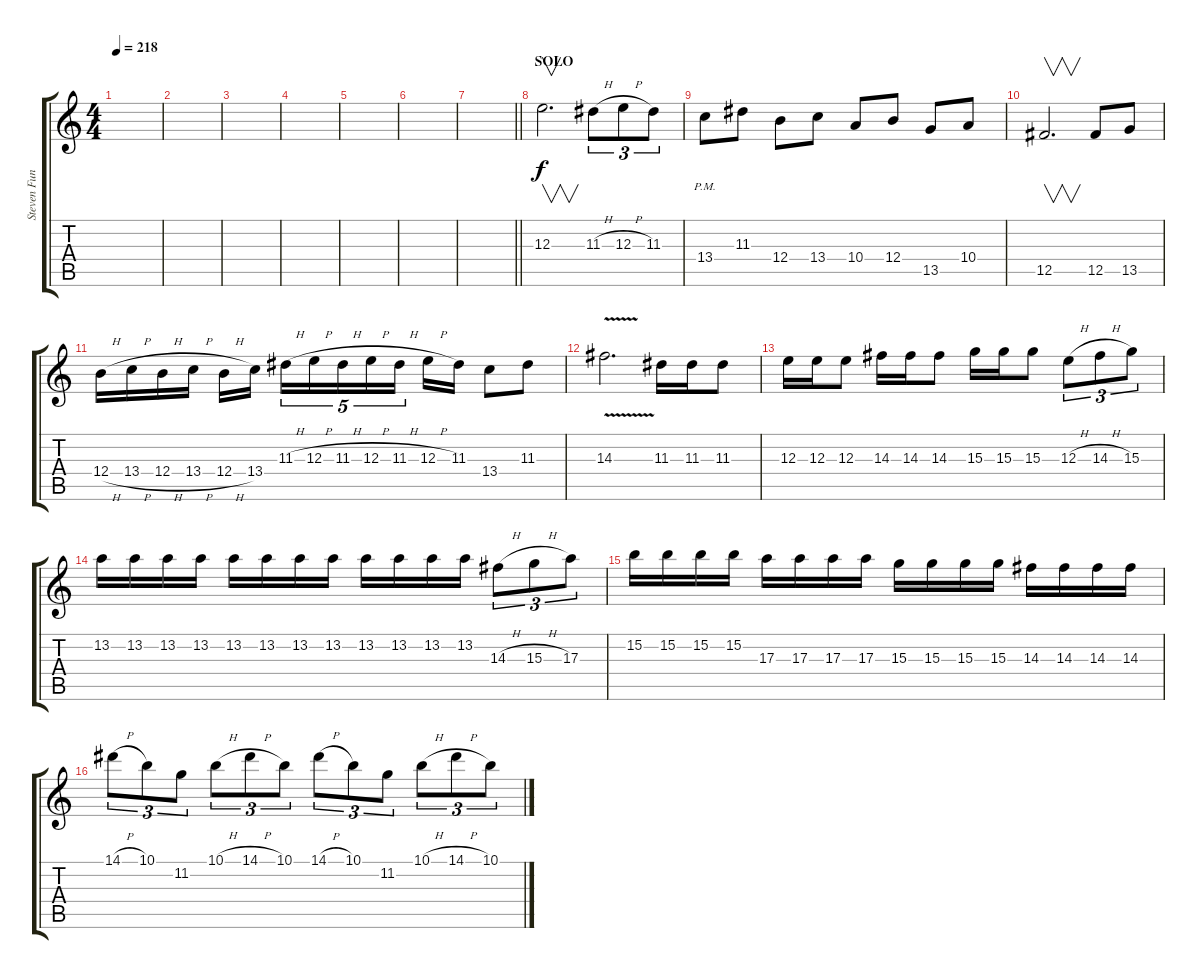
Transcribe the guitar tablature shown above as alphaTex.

\track ("Steven Funderburk (Lead 1)" "Steven Fun") {instrument overdrivenguitar}
\staff {score tabs}
\tuning (Db4 Ab3 E3 B2 Gb2 B1) {hide}
\ts (4 4)
\tempo 218
\clef g2
\ks c
|
|
|
|
|
|
\barLineRight lightlight
|
\section ("" "SOLO")
12.3.2{v d} 11.3{h}.8{tu (3 2)} 12.3{h}.8{tu (3 2)} 11.3.8{tu (3 2)} |
13.4{pm}.8 11.3.8 12.4.8 13.4.8 10.4.8 12.4.8 13.5.8 10.4.8 |
12.5.2{v d} 12.5.8 13.5.8 |
12.4{h}.16 13.4{h}.16 12.4{h}.16 13.4{h}.16 12.4{h}.16 13.4.16{beam splitsecondary} 11.3{h}.16{tu (5 4)} 12.3{h}.16{tu (5 4)} 11.3{h}.16{tu (5 4)} 12.3{h}.16{tu (5 4)} 11.3{h}.16{tu (5 4) beam splitsecondary} 12.3{h}.16 11.3.16 13.4.8 11.3.8 |
14.3{v}.2{d} 11.3.16 11.3.16 11.3.8 |
12.3.16 12.3.16 12.3.8 14.3.16 14.3.16 14.3.8 15.3.16 15.3.16 15.3.8 12.3{h}.8{tu (3 2)} 14.3{h}.8{tu (3 2)} 15.3.8{tu (3 2)} |
13.2.16 13.2.16 13.2.16 13.2.16 13.2.16 13.2.16 13.2.16 13.2.16 13.2.16 13.2.16 13.2.16 13.2.16 14.3{h}.8{tu (3 2)} 15.3{h}.8{tu (3 2)} 17.3.8{tu (3 2)} |
15.2.16 15.2.16 15.2.16 15.2.16 17.3.16 17.3.16 17.3.16 17.3.16 15.3.16 15.3.16 15.3.16 15.3.16 14.3.16 14.3.16 14.3.16 14.3.16 |
14.1{h}.8{tu (3 2)} 10.1.8{tu (3 2)} 11.2.8{tu (3 2)} 10.1{h}.8{tu (3 2)} 14.1{h}.8{tu (3 2)} 10.1.8{tu (3 2)} 14.1{h}.8{tu (3 2)} 10.1.8{tu (3 2)} 11.2.8{tu (3 2)} 10.1{h}.8{tu (3 2)} 14.1{h}.8{tu (3 2)} 10.1.8{tu (3 2)}
